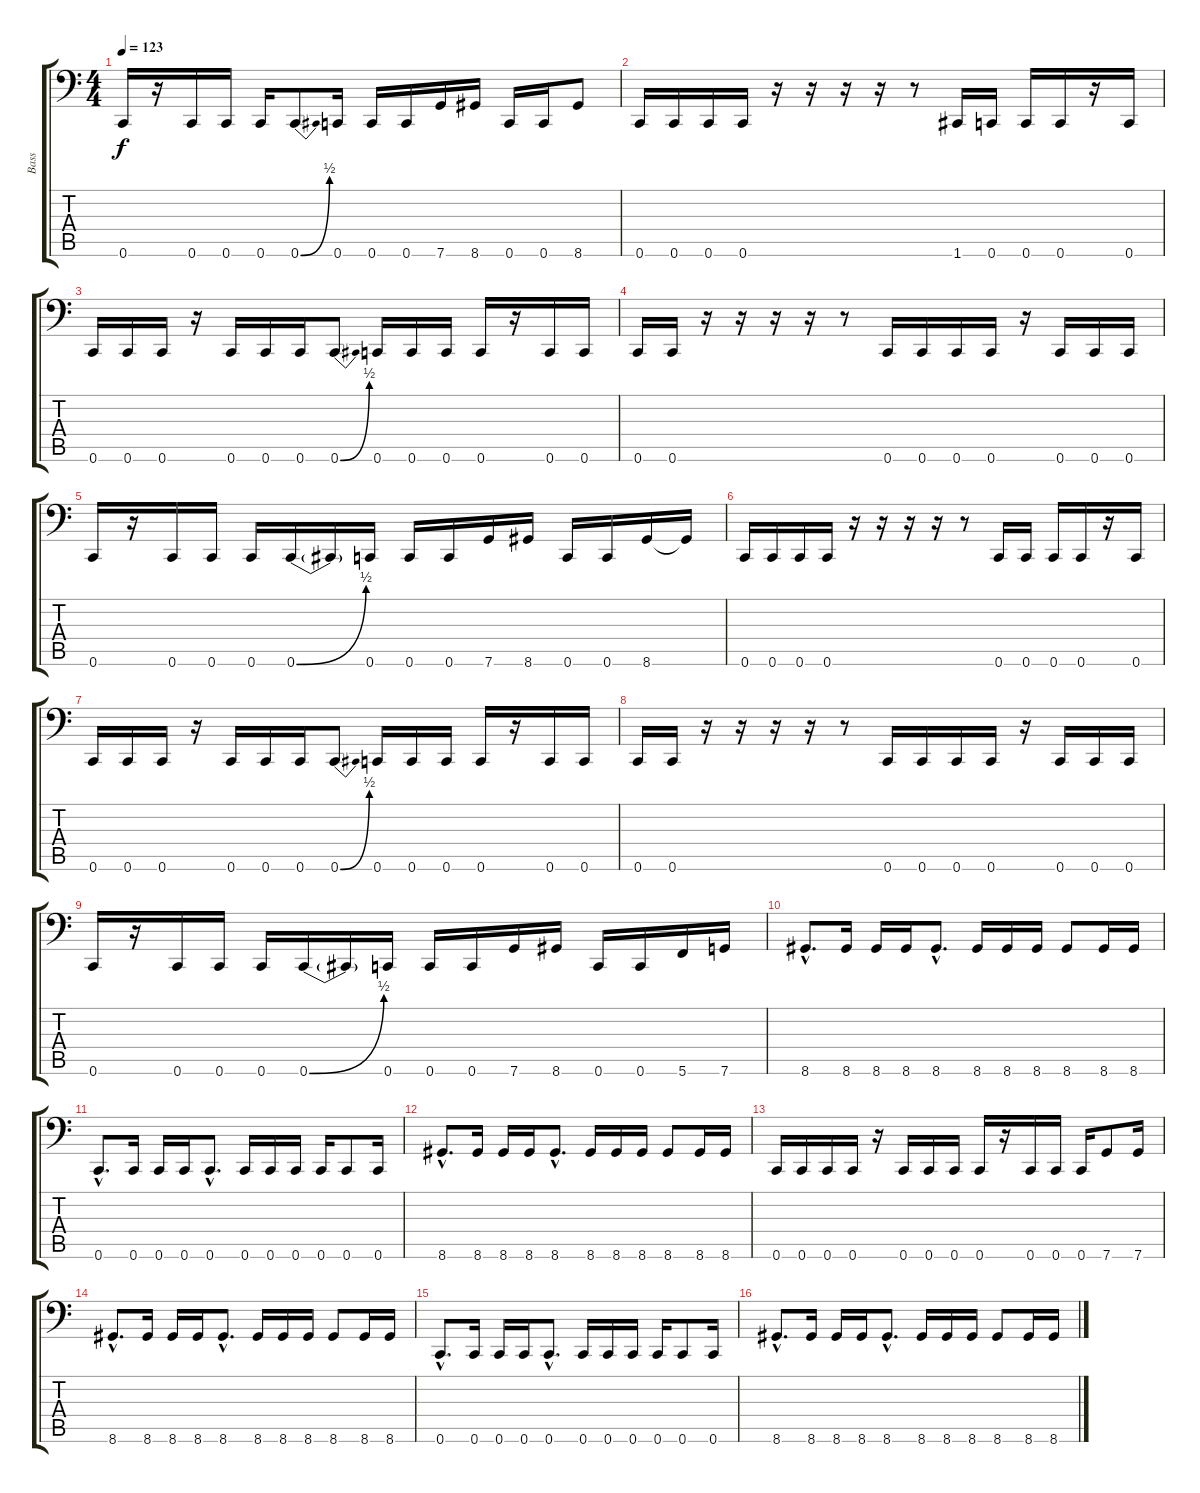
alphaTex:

\track ("Bass" "Bass") {instrument electricbasspick}
\staff {score tabs}
\tuning (D3 A2 F2 C2 G1 C1) {hide}
\ts (4 4)
\tempo 123
\clef f4
\ks c
0.6.16{dy f} r.16 0.6.16 0.6.16 0.6.16 0.6{be (bend 0 0 60 2)}.8 0.6.16 0.6.16 0.6.16 7.6.16 8.6.16 0.6.16 0.6.16 8.6.8 |
0.6.16 0.6.16 0.6.16 0.6.16 r.16 r.16 r.16 r.16 r.8 1.6.16 0.6.16 0.6.16 0.6.16 r.16 0.6.16 |
0.6.16 0.6.16 0.6.16 r.16 0.6.16 0.6.16 0.6.16 0.6{be (bend 0 0 60 2)}.8 0.6.16 0.6.16 0.6.16 0.6.16 r.16 0.6.16 0.6.16 |
0.6.16 0.6.16 r.16 r.16 r.16 r.16 r.8 0.6.16 0.6.16 0.6.16 0.6.16 r.16 0.6.16 0.6.16 0.6.16 |
0.6.16 r.16 0.6.16 0.6.16 0.6.16 0.6{be (bend 0 0 60 2)}.16 0.6{t}.16 0.6.16 0.6.16 0.6.16 7.6.16 8.6.16 0.6.16 0.6.16 8.6.16 8.6{t}.16 |
0.6.16 0.6.16 0.6.16 0.6.16 r.16 r.16 r.16 r.16 r.8 0.6.16 0.6.16 0.6.16 0.6.16 r.16 0.6.16 |
0.6.16 0.6.16 0.6.16 r.16 0.6.16 0.6.16 0.6.16 0.6{be (bend 0 0 60 2)}.8 0.6.16 0.6.16 0.6.16 0.6.16 r.16 0.6.16 0.6.16 |
0.6.16 0.6.16 r.16 r.16 r.16 r.16 r.8 0.6.16 0.6.16 0.6.16 0.6.16 r.16 0.6.16 0.6.16 0.6.16 |
0.6.16 r.16 0.6.16 0.6.16 0.6.16 0.6{be (bend 0 0 60 2)}.16 0.6{t}.16 0.6.16 0.6.16 0.6.16 7.6.16 8.6.16 0.6.16 0.6.16 5.6.16 7.6.16 |
8.6{hac}.8{d} 8.6.16 8.6.16 8.6.16 8.6{hac}.8{d} 8.6.16 8.6.16 8.6.16 8.6.8 8.6.16 8.6.16 |
0.6{hac}.8{d} 0.6.16 0.6.16 0.6.16 0.6{hac}.8{d} 0.6.16 0.6.16 0.6.16 0.6.16 0.6.8 0.6.16 |
8.6{hac}.8{d} 8.6.16 8.6.16 8.6.16 8.6{hac}.8{d} 8.6.16 8.6.16 8.6.16 8.6.8 8.6.16 8.6.16 |
0.6.16 0.6.16 0.6.16 0.6.16 r.16 0.6.16 0.6.16 0.6.16 0.6.16 r.16 0.6.16 0.6.16 0.6.16 7.6.8 7.6.16 |
8.6{hac}.8{d} 8.6.16 8.6.16 8.6.16 8.6{hac}.8{d} 8.6.16 8.6.16 8.6.16 8.6.8 8.6.16 8.6.16 |
0.6{hac}.8{d} 0.6.16 0.6.16 0.6.16 0.6{hac}.8{d} 0.6.16 0.6.16 0.6.16 0.6.16 0.6.8 0.6.16 |
8.6{hac}.8{d} 8.6.16 8.6.16 8.6.16 8.6{hac}.8{d} 8.6.16 8.6.16 8.6.16 8.6.8 8.6.16 8.6.16
